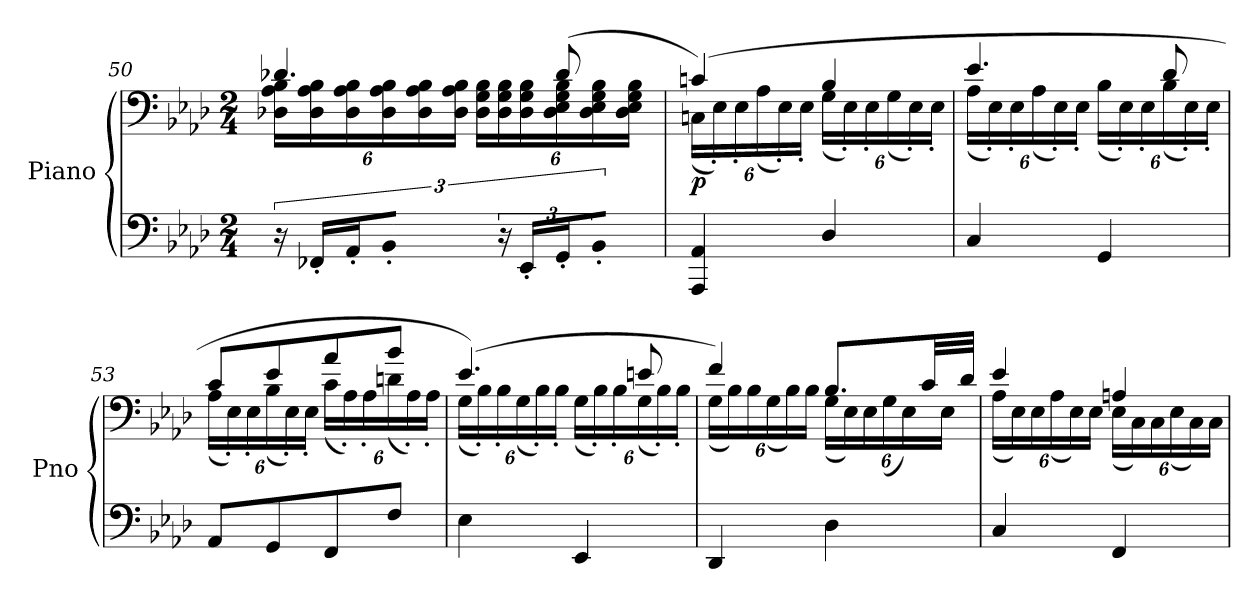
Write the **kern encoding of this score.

**kern	**kern	**dynam
*part1	*part1	*part1
*staff2	*staff1	*staff1/2
*I"Piano	*	*
*I'Pno	*	*
!!LO:LB:g=z
*clefF4	*clefF4	*
*k[b-e-a-d-]	*k[b-e-a-d-]	*
*M2/4	*M2/4	*
=50	=50	=50
*	*^	*
*	*	*Xbrackettup	*
!	!	!	!LO:DY:b
24r	4.d-X/	24D-X\ 24A-\ 24B-\LL	other-dynamics
24FF-X'/LL	.	24D-\ 24A-\ 24B-\	.
24AA-'/J	.	24D-\ 24A-\ 24B-\	.
8BB-'/J	.	24D-\ 24A-\ 24B-\	.
.	.	24D-\ 24A-\ 24B-\	.
.	.	24D-\ 24A-\ 24B-\JJ	.
24r	.	24D-\ 24G\ 24B-\LL	.
24EE-'/LL	.	24D-\ 24G\ 24B-\	.
24GG'/J	.	24D-\ 24G\ 24B-\	.
8BB-'/J	(>8d-/	24D-\ 24E-\ 24G\ 24B-\	.
.	.	24D-\ 24E-\ 24G\ 24B-\	.
.	.	24D-\ 24E-\ 24G\ 24B-\JJ	.
=51	=51	=51	=51
!	!	!	!LO:DY:b
4AAA-/ 4AA-/	(>4cn/)	(<24Cn\LL	p
.	.	24E-'\)	.
.	.	24E-'\	.
.	.	(<24A-\	.
.	.	24E-'\)	.
.	.	24E-'\JJ	.
4D-/	4B-/	(<24G\LL	.
.	.	24E-'\)	.
.	.	24E-'\	.
.	.	(<24G\	.
.	.	24E-'\)	.
.	.	24E-'\JJ	.
=52	=52	=52	=52
4C/	4.e-/	(<24A-\LL	.
.	.	24E-'\)	.
.	.	24E-'\	.
.	.	(<24A-\	.
.	.	24E-'\)	.
.	.	24E-'\JJ	.
4GG/	.	(<24B-\LL	.
.	.	24E-'\)	.
.	.	24E-'\	.
.	8d-/	(<24B-\	.
.	.	24E-'\)	.
.	.	24E-'\JJ	.
!!LO:LB:g=z	!!
=53	=53	=53	=53
8AA-/L	8c/L	(<24A-\LL	.
.	.	24E-'\)	.
.	.	24E-'\	.
8GG/	8e-/	(<24B-\	.
.	.	24E-'\)	.
.	.	24E-'\JJ	.
8FF/	8a-/	(<24c\LL	.
.	.	24A-'\)	.
.	.	24A-'\	.
8F/J	8b-/J	(<24dn\	.
.	.	24A-'\)	.
.	.	24A-'\JJ	.
=54	=54	=54	=54
4E-\	(>4.e-/)	(<24G\LL	.
.	.	24B-'\)	.
.	.	24B-'\	.
.	.	(<24G\	.
.	.	24B-'\)	.
.	.	24B-'\JJ	.
4EE-/	.	(<24G\LL	.
.	.	24B-'\)	.
.	.	24B-'\	.
.	8en/	(<24G\	.
.	.	24B-'\)	.
.	.	24B-'\JJ	.
=55	=55	=55	=55
4DD-/	4f/)	(<24G\LL	.
.	.	24B-\)	.
.	.	24B-\	.
.	.	(<24G\	.
.	.	24B-\)	.
.	.	24B-\JJ	.
4D-\	8.B-/L	(<24G\LL	.
.	.	24E-\)	.
.	.	24E-\	.
.	.	(<24G\	.
.	.	24E-\)	.
.	32c/LL	.	.
.	.	24E-\JJ	.
.	32d-/JJJ	.	.
!!LO:LB:g=z	!!
=56	=56	=56	=56
4C/	4e-/	(<24A-\LL	.
.	.	24E-\)	.
.	.	24E-\	.
.	.	(<24A-\	.
.	.	24E-\)	.
.	.	24E-\JJ	.
4FF/	4An/	(<24E-\LL	.
.	.	24C\)	.
.	.	24C\	.
.	.	(<24E-\	.
.	.	24C\)	.
.	.	24C\JJ	.
*	*v	*v	*
=	=	=
*-	*-	*-
